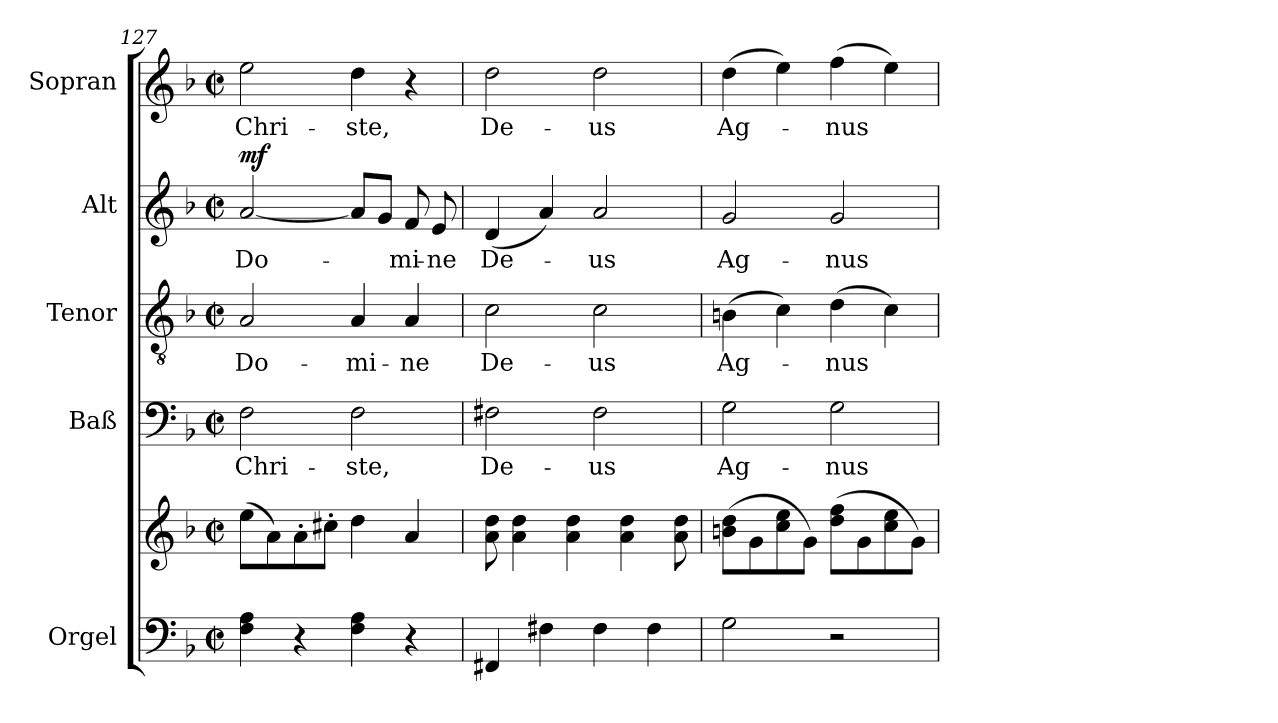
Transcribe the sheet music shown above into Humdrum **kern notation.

**kern	**kern	**kern	**text	**kern	**text	**kern	**text	**dynam	**kern	**text
*part5	*part5	*part4	*part4	*part3	*part3	*part2	*part2	*part2	*part1	*part1
*staff6	*staff5	*staff4	*staff4	*staff3	*staff3	*staff2	*staff2	*staff2	*staff1	*staff1
*I"Orgel	*	*I"Baß	*	*I"Tenor	*	*I"Alt	*	*	*I"Sopran	*
*I'Org.	*	*	*	*	*	*	*	*	*	*
*clefF4	*clefG2	*clefF4	*	*clefGv2	*	*clefG2	*	*	*clefG2	*
*k[b-]	*k[b-]	*k[b-]	*	*k[b-]	*	*k[b-]	*	*	*k[b-]	*
*F:	*F:	*F:	*	*F:	*	*F:	*	*	*F:	*
*M2/2	*M2/2	*M2/2	*	*M2/2	*	*M2/2	*	*	*M2/2	*
*met(c|)	*met(c|)	*met(c|)	*	*met(c|)	*	*met(c|)	*	*	*met(c|)	*
=127	=127	=127	=127	=127	=127	=127	=127	=127	=127	=127
!	!	!	!LO:LY:b	!	!LO:LY:b	!	!LO:LY:b	!LO:DY:a	!	!LO:LY:b
4F\ 4A\	(>8ee\L	2F\	Chri-	2A/	Do-	[2a/	Do-	mf	2ee\	Chri-
.	8a\)	.	.	.	.	.	.	.	.	.
4r	8a'>\	.	.	.	.	.	.	.	.	.
.	8cc#X'>\J	.	.	.	.	.	.	.	.	.
!	!	!	!LO:LY:b	!	!LO:LY:b	!	!	!	!	!LO:LY:b
4F\ 4A\	4dd\	2F\	-ste,	4A/	-mi-	8a/L]	.	.	4dd\	-ste,
.	.	.	.	.	.	8g/J	.	.	.	.
!	!	!	!	!	!LO:LY:b	!	!LO:LY:b	!	!	!
4r	4a/	.	.	4A/	-ne	8f/	-mi-	.	4r	.
!	!	!	!	!	!	!	!LO:LY:b	!	!	!
.	.	.	.	.	.	8e/	-ne	.	.	.
!!LO:PB:g=z
=128	=128	=128	=128	=128	=128	=128	=128	=128	=128	=128
!	!	!	!LO:LY:b	!	!LO:LY:b	!	!LO:LY:b	!	!	!LO:LY:b
4FF#X/	8a\ 8dd\	2F#X\	De-	2c\	De-	(<4d/	De-	.	2dd\	De-
.	4a\ 4dd\	.	.	.	.	.	.	.	.	.
4F#X\	.	.	.	.	.	4a/)	.	.	.	.
.	4a\ 4dd\	.	.	.	.	.	.	.	.	.
!	!	!	!LO:LY:b	!	!LO:LY:b	!	!LO:LY:b	!	!	!LO:LY:b
4F#\	.	2F#\	-us	2c\	-us	2a/	-us	.	2dd\	-us
.	4a\ 4dd\	.	.	.	.	.	.	.	.	.
4F#\	.	.	.	.	.	.	.	.	.	.
.	8a\ 8dd\	.	.	.	.	.	.	.	.	.
=129	=129	=129	=129	=129	=129	=129	=129	=129	=129	=129
!	!	!	!LO:LY:b	!	!LO:LY:b	!	!LO:LY:b	!	!	!LO:LY:b
2G\	(>8bn\ 8dd\L	2G\	Ag-	(>4Bn\	Ag-	2g/	Ag-	.	(>4dd\	Ag-
.	8g\	.	.	.	.	.	.	.	.	.
.	8cc\ 8ee\	.	.	4c\)	.	.	.	.	4ee\)	.
.	8g\J)	.	.	.	.	.	.	.	.	.
!	!	!	!LO:LY:b	!	!LO:LY:b	!	!LO:LY:b	!	!	!LO:LY:b
2r	(>8dd\ 8ff\L	2G\	-nus	(>4d\	-nus	2g/	-nus	.	(>4ff\	-nus
.	8g\	.	.	.	.	.	.	.	.	.
.	8cc\ 8ee\	.	.	4c\)	.	.	.	.	4ee\)	.
.	8g\J)	.	.	.	.	.	.	.	.	.
=	=	=	=	=	=	=	=	=	=	=
*-	*-	*-	*-	*-	*-	*-	*-	*-	*-	*-
